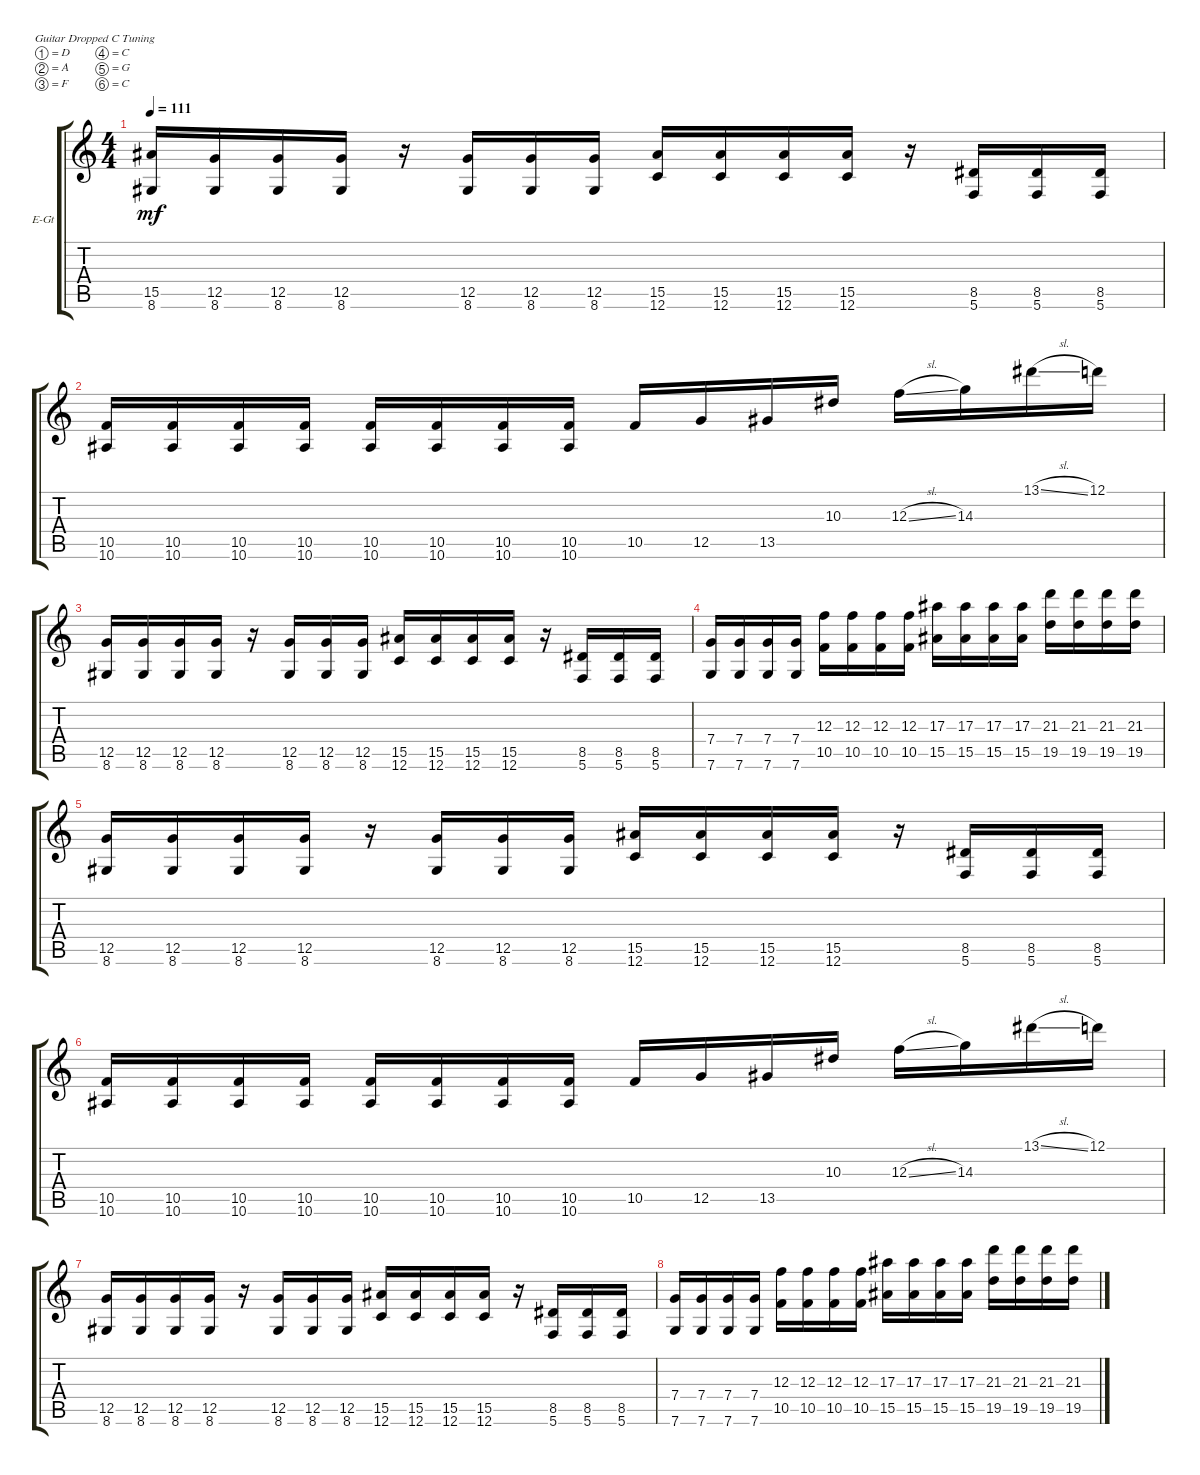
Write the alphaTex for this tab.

\defaultSystemsLayout 4
\bracketExtendMode groupsimilarinstruments
\firstSystemTrackNameOrientation horizontal
\otherSystemsTrackNameOrientation horizontal
\track ("Electric Guitar Right" "E-Gt") {instrument overdrivenguitar}
\staff {score tabs}
\tuning (D4 A3 F3 C3 G2 C2)
\ts (4 4)
\tempo 111
\clef g2
\ks c
(8.6 15.5).16{dy mf} (8.6 12.5).16 (12.5 8.6).16 (12.5 8.6).16 r.16 (8.6 12.5).16 (8.6 12.5).16 (8.6 12.5).16 (12.6 15.5).16 (12.6 15.5).16 (12.6 15.5).16 (12.6 15.5).16 r.16 (5.6 8.5).16 (5.6 8.5).16 (5.6 8.5).16 |
(10.6 10.5).16 (10.6 10.5).16 (10.6 10.5).16 (10.6 10.5).16 (10.6 10.5).16 (10.6 10.5).16 (10.6 10.5).16 (10.6 10.5).16 10.5.16 12.5.16 13.5.16 10.3.16 12.3{sl}.16 14.3.16 13.1{sl}.16 12.1.16 |
(8.6 12.5).16 (8.6 12.5).16 (12.5 8.6).16 (12.5 8.6).16 r.16 (8.6 12.5).16 (8.6 12.5).16 (8.6 12.5).16 (12.6 15.5).16 (12.6 15.5).16 (12.6 15.5).16 (12.6 15.5).16 r.16 (5.6 8.5).16 (5.6 8.5).16 (5.6 8.5).16 |
(7.6 7.4).16 (7.6 7.4).16 (7.6 7.4).16 (7.6 7.4).16 (10.5 12.3).16 (10.5 12.3).16 (10.5 12.3).16 (10.5 12.3).16 (15.5 17.3).16 (15.5 17.3).16 (15.5 17.3).16 (15.5 17.3).16 (19.5 21.3).16 (19.5 21.3).16 (21.3 19.5).16 (19.5 21.3).16 |
(8.6 12.5).16 (8.6 12.5).16 (12.5 8.6).16 (12.5 8.6).16 r.16 (8.6 12.5).16 (8.6 12.5).16 (8.6 12.5).16 (12.6 15.5).16 (12.6 15.5).16 (12.6 15.5).16 (12.6 15.5).16 r.16 (5.6 8.5).16 (5.6 8.5).16 (5.6 8.5).16 |
(10.6 10.5).16 (10.6 10.5).16 (10.6 10.5).16 (10.6 10.5).16 (10.6 10.5).16 (10.6 10.5).16 (10.6 10.5).16 (10.6 10.5).16 10.5.16 12.5.16 13.5.16 10.3.16 12.3{sl}.16 14.3.16 13.1{sl}.16 12.1.16 |
(8.6 12.5).16 (8.6 12.5).16 (12.5 8.6).16 (12.5 8.6).16 r.16 (8.6 12.5).16 (8.6 12.5).16 (8.6 12.5).16 (12.6 15.5).16 (12.6 15.5).16 (12.6 15.5).16 (12.6 15.5).16 r.16 (5.6 8.5).16 (5.6 8.5).16 (5.6 8.5).16 |
(7.6 7.4).16 (7.6 7.4).16 (7.6 7.4).16 (7.6 7.4).16 (10.5 12.3).16 (10.5 12.3).16 (10.5 12.3).16 (10.5 12.3).16 (15.5 17.3).16 (15.5 17.3).16 (15.5 17.3).16 (15.5 17.3).16 (19.5 21.3).16 (19.5 21.3).16 (21.3 19.5).16 (19.5 21.3).16
